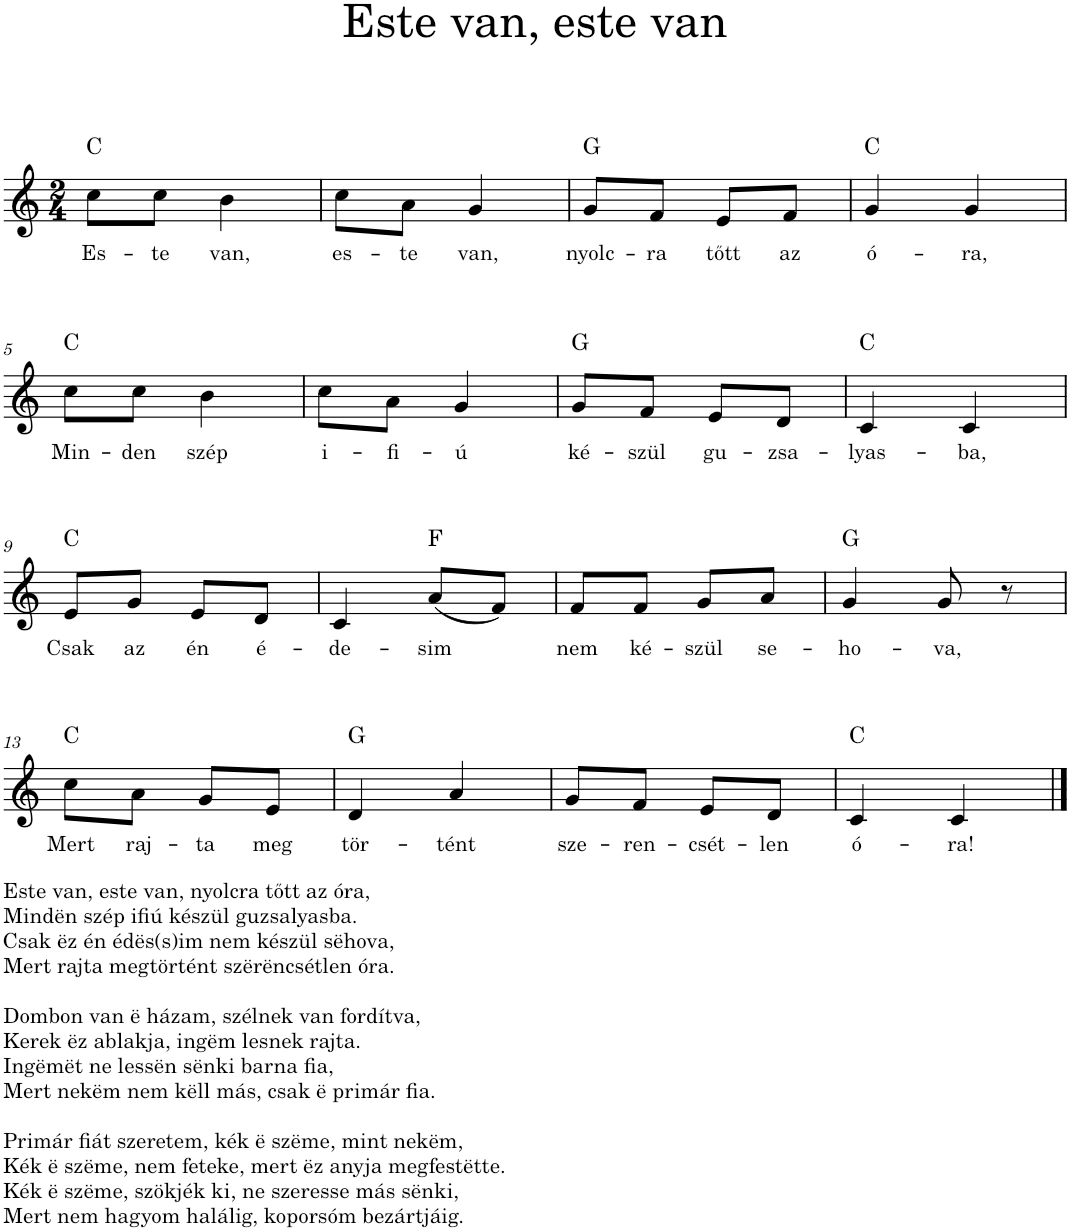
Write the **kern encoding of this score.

**kern	**text	**harte
*part1	*part1	*part1
*staff1	*staff1	*
*I"Piano	*	*
*I'Pno.	*	*
*clefG2	*	*
*k[]	*	*
*M2/4	*	*
=1	=1	=1
!	!LO:LY:b	!
8cc\L	Es-	C:maj
!	!LO:LY:b	!
8cc\J	-te	.
!	!LO:LY:b	!
4b\	van,	.
=2	=2	=2
!	!LO:LY:b	!
8cc\L	es-	.
!	!LO:LY:b	!
8a\J	-te	.
!	!LO:LY:b	!
4g/	van,	.
=3	=3	=3
!	!LO:LY:b	!
8g/L	nyolc-	G:maj
!	!LO:LY:b	!
8f/J	-ra	.
!	!LO:LY:b	!
8e/L	tőtt	.
!	!LO:LY:b	!
8f/J	az	.
=4	=4	=4
!	!LO:LY:b	!
4g/	ó-	C:maj
!	!LO:LY:b	!
4g/	-ra,	.
!!LO:LB:g=z
=5	=5	=5
!	!LO:LY:b	!
8cc\L	Min-	C:maj
!	!LO:LY:b	!
8cc\J	-den	.
!	!LO:LY:b	!
4b\	szép	.
=6	=6	=6
!	!LO:LY:b	!
8cc\L	i-	.
!	!LO:LY:b	!
8a\J	-fi-	.
!	!LO:LY:b	!
4g/	-ú	.
=7	=7	=7
!	!LO:LY:b	!
8g/L	ké-	G:maj
!	!LO:LY:b	!
8f/J	-szül	.
!	!LO:LY:b	!
8e/L	gu-	.
!	!LO:LY:b	!
8d/J	-zsa-	.
=8	=8	=8
!	!LO:LY:b	!
4c/	-lyas-	C:maj
!	!LO:LY:b	!
4c/	-ba,	.
!!LO:LB:g=z
=9	=9	=9
!	!LO:LY:b	!
8e/L	Csak	C:maj
!	!LO:LY:b	!
8g/J	az	.
!	!LO:LY:b	!
8e/L	én	.
!	!LO:LY:b	!
8d/J	é-	.
=10	=10	=10
!	!LO:LY:b	!
4c/	-de-	.
!	!LO:LY:b	!
(8a/L	-sim	F:maj
8f/J)	.	.
=11	=11	=11
!	!LO:LY:b	!
8f/L	nem	.
!	!LO:LY:b	!
8f/J	ké-	.
!	!LO:LY:b	!
8g/L	-szül	.
!	!LO:LY:b	!
8a/J	se-	.
=12	=12	=12
!	!LO:LY:b	!
4g/	-ho-	G:maj
!	!LO:LY:b	!
8g/	-va,	.
8r	.	.
!!LO:LB:g=z
=13	=13	=13
!LO:TX:b:t=Este van, este van, nyolcra tőtt az óra,	!	!
!LO:TX:b:t=Mindën szép ifiú készül guzsalyasba.	!	!
!LO:TX:b:t=Csak ëz én édës(s)im nem készül sëhova,	!	!
!LO:TX:b:t=Mert rajta megtörtént szërëncsétlen óra.	!	!
!LO:TX:b:t=Dombon van ë házam, szélnek van fordítva,	!	!
!LO:TX:b:t=Kerek ëz ablakja, ingëm lesnek rajta.	!	!
!LO:TX:b:t=Ingëmët ne lessën sënki barna fia,	!	!
!LO:TX:b:t=Mert nekëm nem këll más, csak ë primár fia.	!	!
!LO:TX:b:t=Primár fiát szeretem, kék ë szëme, mint nekëm,	!	!
!LO:TX:b:t=Kék ë szëme, nem feteke, mert ëz anyja megfestëtte.	!	!
!LO:TX:b:t=Kék ë szëme, szökjék ki, ne szeresse más sënki,	!	!
!LO:TX:b:t=Mert nem hagyom halálig, koporsóm bezártjáig.	!	!
!	!LO:LY:b	!
8cc\L	Mert	C:maj
!	!LO:LY:b	!
8a\J	raj-	.
!	!LO:LY:b	!
8g/L	-ta	.
!	!LO:LY:b	!
8e/J	meg	.
=14	=14	=14
!	!LO:LY:b	!
4d/	tör-	G:maj
!	!LO:LY:b	!
4a/	-tént	.
=15	=15	=15
!	!LO:LY:b	!
8g/L	sze-	.
!	!LO:LY:b	!
8f/J	-ren-	.
!	!LO:LY:b	!
8e/L	-csét-	.
!	!LO:LY:b	!
8d/J	-len	.
=16	=16	=16
!	!LO:LY:b	!
4c/	ó-	C:maj
!	!LO:LY:b	!
4c/	-ra!	.
==	==	==
*-	*-	*-
